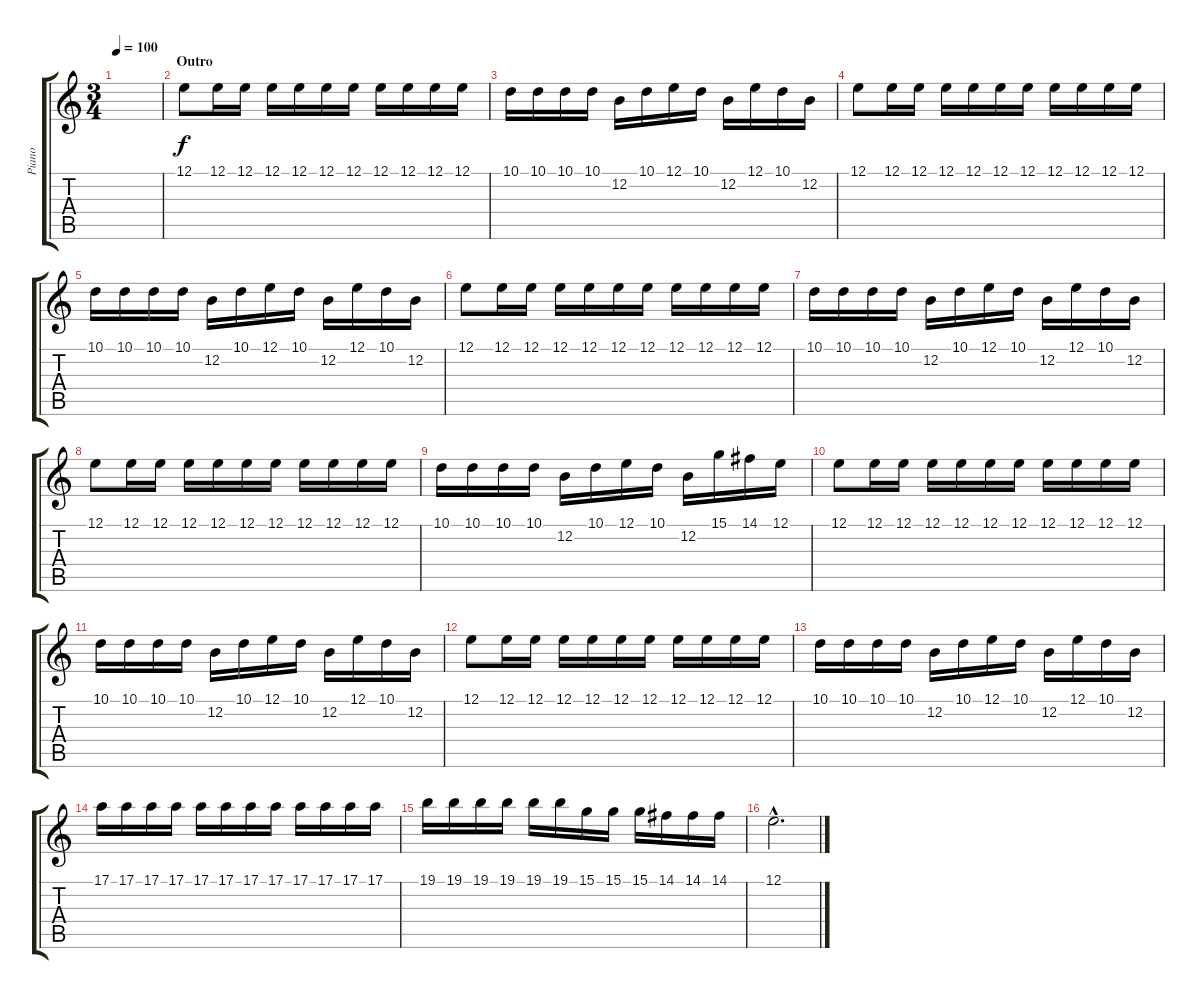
\track ("Piano" "Piano") {instrument brightacousticpiano}
\staff {score tabs}
\tuning (E4 B3 G3 D3 A2 E2) {hide}
\ts (3 4)
\tempo 100
\clef g2
\ks c
|
\section ("" "Outro")
12.1.8 12.1.16 12.1.16 12.1.16 12.1.16 12.1.16 12.1.16 12.1.16 12.1.16 12.1.16 12.1.16 |
10.1.16 10.1.16 10.1.16 10.1.16 12.2.16 10.1.16 12.1.16 10.1.16 12.2.16 12.1.16 10.1.16 12.2.16 |
12.1.8 12.1.16 12.1.16 12.1.16 12.1.16 12.1.16 12.1.16 12.1.16 12.1.16 12.1.16 12.1.16 |
10.1.16 10.1.16 10.1.16 10.1.16 12.2.16 10.1.16 12.1.16 10.1.16 12.2.16 12.1.16 10.1.16 12.2.16 |
12.1.8 12.1.16 12.1.16 12.1.16 12.1.16 12.1.16 12.1.16 12.1.16 12.1.16 12.1.16 12.1.16 |
10.1.16 10.1.16 10.1.16 10.1.16 12.2.16 10.1.16 12.1.16 10.1.16 12.2.16 12.1.16 10.1.16 12.2.16 |
12.1.8 12.1.16 12.1.16 12.1.16 12.1.16 12.1.16 12.1.16 12.1.16 12.1.16 12.1.16 12.1.16 |
10.1.16 10.1.16 10.1.16 10.1.16 12.2.16 10.1.16 12.1.16 10.1.16 12.2.16 15.1.16 14.1.16 12.1.16 |
12.1.8 12.1.16 12.1.16 12.1.16 12.1.16 12.1.16 12.1.16 12.1.16 12.1.16 12.1.16 12.1.16 |
10.1.16 10.1.16 10.1.16 10.1.16 12.2.16 10.1.16 12.1.16 10.1.16 12.2.16 12.1.16 10.1.16 12.2.16 |
12.1.8 12.1.16 12.1.16 12.1.16 12.1.16 12.1.16 12.1.16 12.1.16 12.1.16 12.1.16 12.1.16 |
10.1.16 10.1.16 10.1.16 10.1.16 12.2.16 10.1.16 12.1.16 10.1.16 12.2.16 12.1.16 10.1.16 12.2.16 |
17.1.16 17.1.16 17.1.16 17.1.16 17.1.16 17.1.16 17.1.16 17.1.16 17.1.16 17.1.16 17.1.16 17.1.16 |
19.1.16 19.1.16 19.1.16 19.1.16 19.1.16 19.1.16 15.1.16 15.1.16 15.1.16 14.1.16 14.1.16 14.1.16 |
12.1{hac}.2{d}
